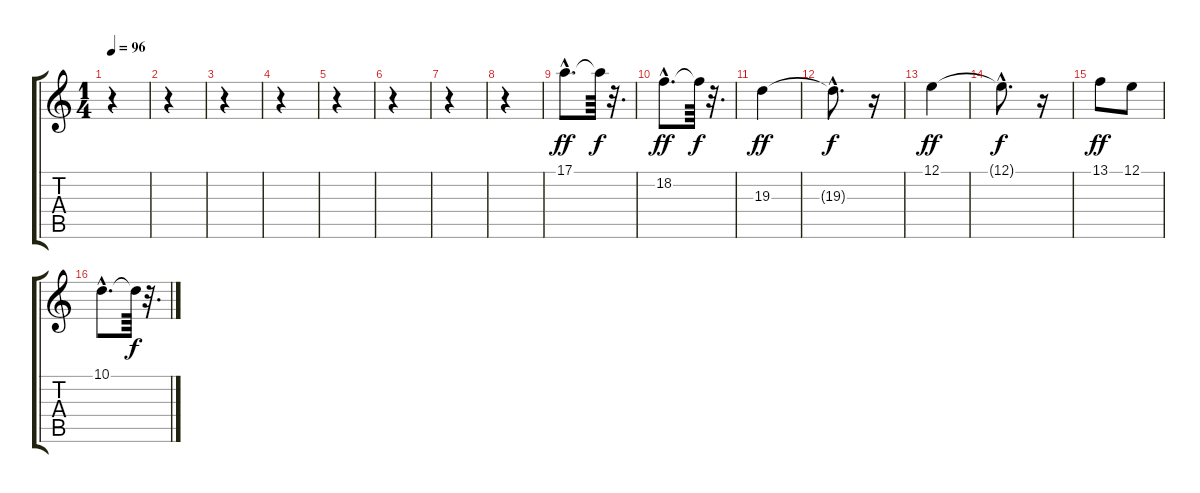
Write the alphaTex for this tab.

\track "" {instrument fx4atmosphere}
\staff {score tabs}
\tuning (E4 B3 G3 D3 A2 E2) {hide}
\ts (1 4)
\tempo 96
\clef g2
\ks c
r.4{dy f} |
r.4 |
r.4 |
r.4 |
r.4 |
r.4 |
r.4 |
r.4 |
17.1{hac}.8{d dy ff} 17.1{t}.64{dy f} r.32{d} |
18.2{hac}.8{d dy ff} 18.2{t}.64{dy f} r.32{d} |
19.3.4{dy ff} |
19.3{hac t}.8{d dy f} r.16 |
12.1.4{dy ff} |
12.1{hac t}.8{d dy f} r.16 |
13.1.8{dy ff} 12.1.8 |
10.1{hac}.8{d} 10.1{t}.64{dy f} r.32{d}
